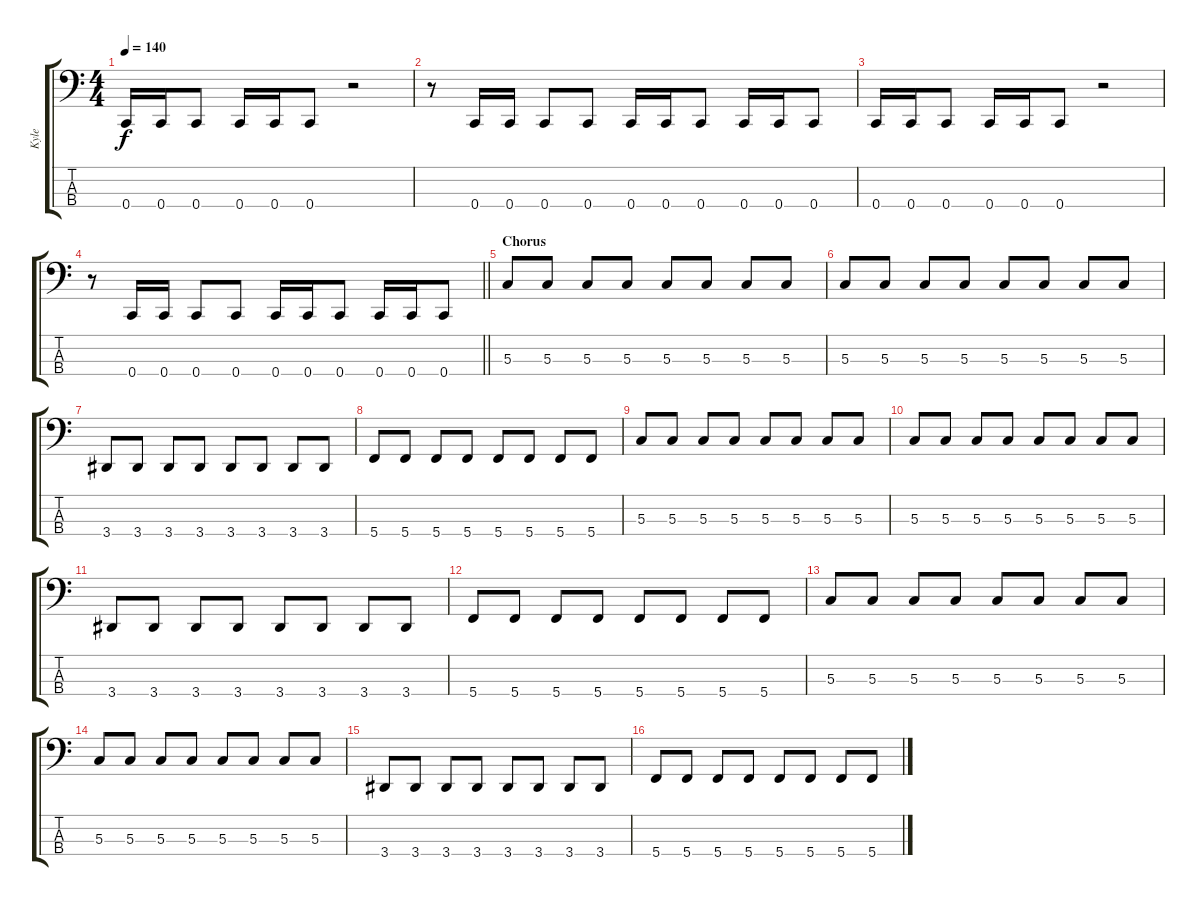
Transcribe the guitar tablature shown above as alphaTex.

\track ("Kyle" "Kyle") {instrument electricbasspick}
\staff {score tabs}
\tuning (F2 C2 G1 C1) {hide}
\ts (4 4)
\tempo 140
\clef f4
\ks c
0.4.16{dy f} 0.4.16 0.4.8 0.4.16 0.4.16 0.4.8 r.2 |
r.8 0.4.16 0.4.16 0.4.8 0.4.8 0.4.16 0.4.16 0.4.8 0.4.16 0.4.16 0.4.8 |
0.4.16 0.4.16 0.4.8 0.4.16 0.4.16 0.4.8 r.2 |
\barLineRight lightlight
r.8 0.4.16 0.4.16 0.4.8 0.4.8 0.4.16 0.4.16 0.4.8 0.4.16 0.4.16 0.4.8 |
\section ("" "Chorus")
5.3.8 5.3.8 5.3.8 5.3.8 5.3.8 5.3.8 5.3.8 5.3.8 |
5.3.8 5.3.8 5.3.8 5.3.8 5.3.8 5.3.8 5.3.8 5.3.8 |
3.4.8 3.4.8 3.4.8 3.4.8 3.4.8 3.4.8 3.4.8 3.4.8 |
5.4.8 5.4.8 5.4.8 5.4.8 5.4.8 5.4.8 5.4.8 5.4.8 |
5.3.8 5.3.8 5.3.8 5.3.8 5.3.8 5.3.8 5.3.8 5.3.8 |
5.3.8 5.3.8 5.3.8 5.3.8 5.3.8 5.3.8 5.3.8 5.3.8 |
3.4.8 3.4.8 3.4.8 3.4.8 3.4.8 3.4.8 3.4.8 3.4.8 |
5.4.8 5.4.8 5.4.8 5.4.8 5.4.8 5.4.8 5.4.8 5.4.8 |
5.3.8 5.3.8 5.3.8 5.3.8 5.3.8 5.3.8 5.3.8 5.3.8 |
5.3.8 5.3.8 5.3.8 5.3.8 5.3.8 5.3.8 5.3.8 5.3.8 |
3.4.8 3.4.8 3.4.8 3.4.8 3.4.8 3.4.8 3.4.8 3.4.8 |
5.4.8 5.4.8 5.4.8 5.4.8 5.4.8 5.4.8 5.4.8 5.4.8
